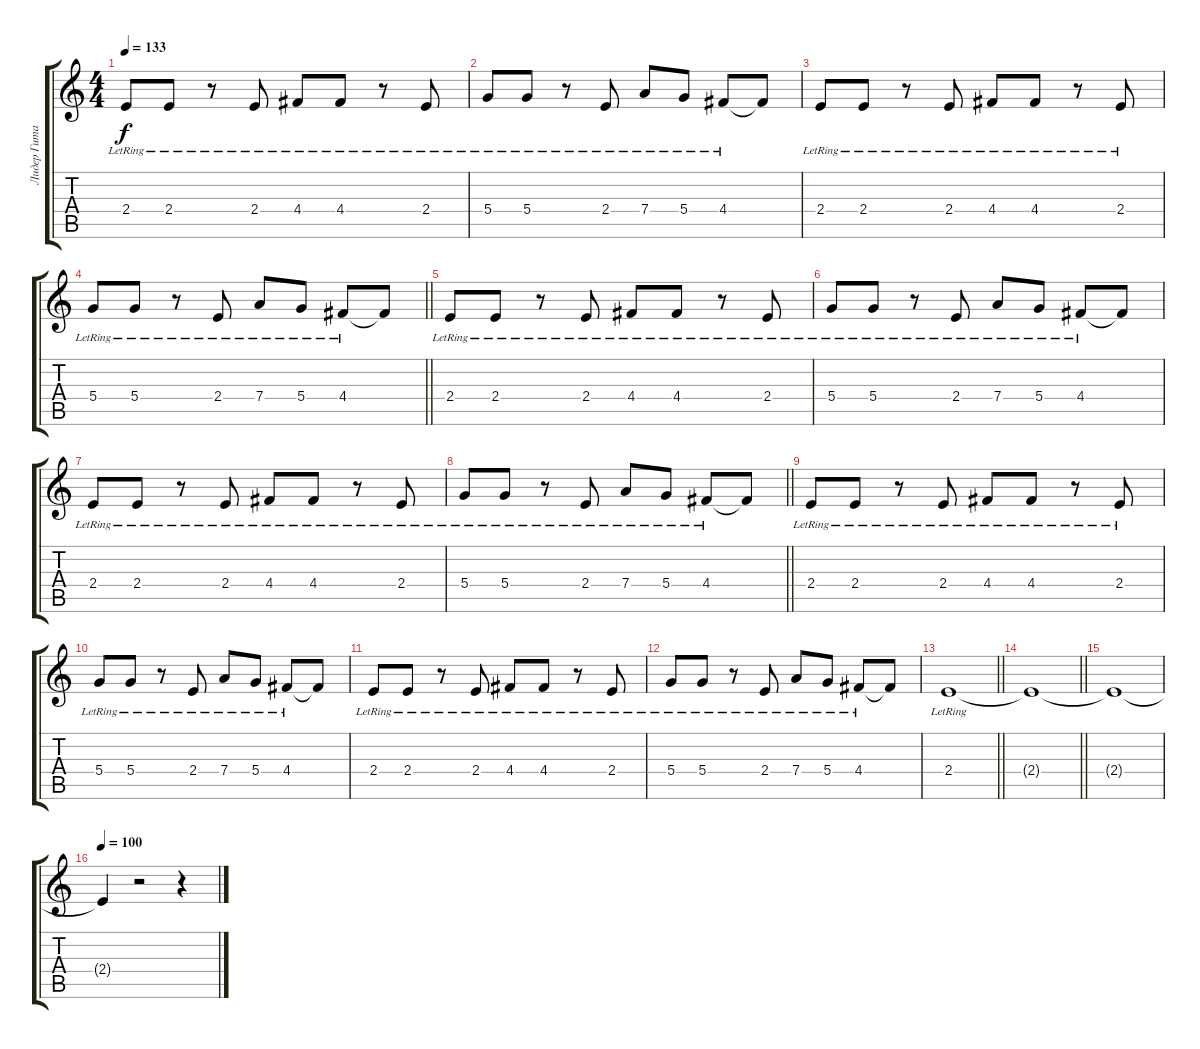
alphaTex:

\track ("Лидер Гитара" "Лидер Гита") {instrument overdrivenguitar}
\staff {score tabs}
\tuning (E4 B3 G3 D3 A2 E2) {hide}
\ts (4 4)
\tempo 133
\clef g2
\ks c
2.4{lr}.8{dy f} 2.4{lr}.8 r.8 2.4{lr}.8 4.4{lr}.8 4.4{lr}.8 r.8 2.4{lr}.8 |
5.4{lr}.8 5.4{lr}.8 r.8 2.4{lr}.8 7.4{lr}.8 5.4{lr}.8 4.4{lr}.8 4.4{t}.8 |
2.4{lr}.8 2.4{lr}.8 r.8 2.4{lr}.8 4.4{lr}.8 4.4{lr}.8 r.8 2.4{lr}.8 |
\barLineRight lightlight
5.4{lr}.8 5.4{lr}.8 r.8 2.4{lr}.8 7.4{lr}.8 5.4{lr}.8 4.4{lr}.8 4.4{t}.8 |
2.4{lr}.8 2.4{lr}.8 r.8 2.4{lr}.8 4.4{lr}.8 4.4{lr}.8 r.8 2.4{lr}.8 |
5.4{lr}.8 5.4{lr}.8 r.8 2.4{lr}.8 7.4{lr}.8 5.4{lr}.8 4.4{lr}.8 4.4{t}.8 |
2.4{lr}.8 2.4{lr}.8 r.8 2.4{lr}.8 4.4{lr}.8 4.4{lr}.8 r.8 2.4{lr}.8 |
\barLineRight lightlight
5.4{lr}.8 5.4{lr}.8 r.8 2.4{lr}.8 7.4{lr}.8 5.4{lr}.8 4.4{lr}.8 4.4{t}.8 |
2.4{lr}.8 2.4{lr}.8 r.8 2.4{lr}.8 4.4{lr}.8 4.4{lr}.8 r.8 2.4{lr}.8 |
5.4{lr}.8 5.4{lr}.8 r.8 2.4{lr}.8 7.4{lr}.8 5.4{lr}.8 4.4{lr}.8 4.4{t}.8 |
2.4{lr}.8 2.4{lr}.8 r.8 2.4{lr}.8 4.4{lr}.8 4.4{lr}.8 r.8 2.4{lr}.8 |
5.4{lr}.8 5.4{lr}.8 r.8 2.4{lr}.8 7.4{lr}.8 5.4{lr}.8 4.4{lr}.8 4.4{t}.8 |
\barLineRight lightlight
2.4{lr}.1 |
\barLineRight lightlight
2.4{t}.1 |
2.4{t}.1 |
\tempo 100
2.4{t}.4 r.2 r.4
